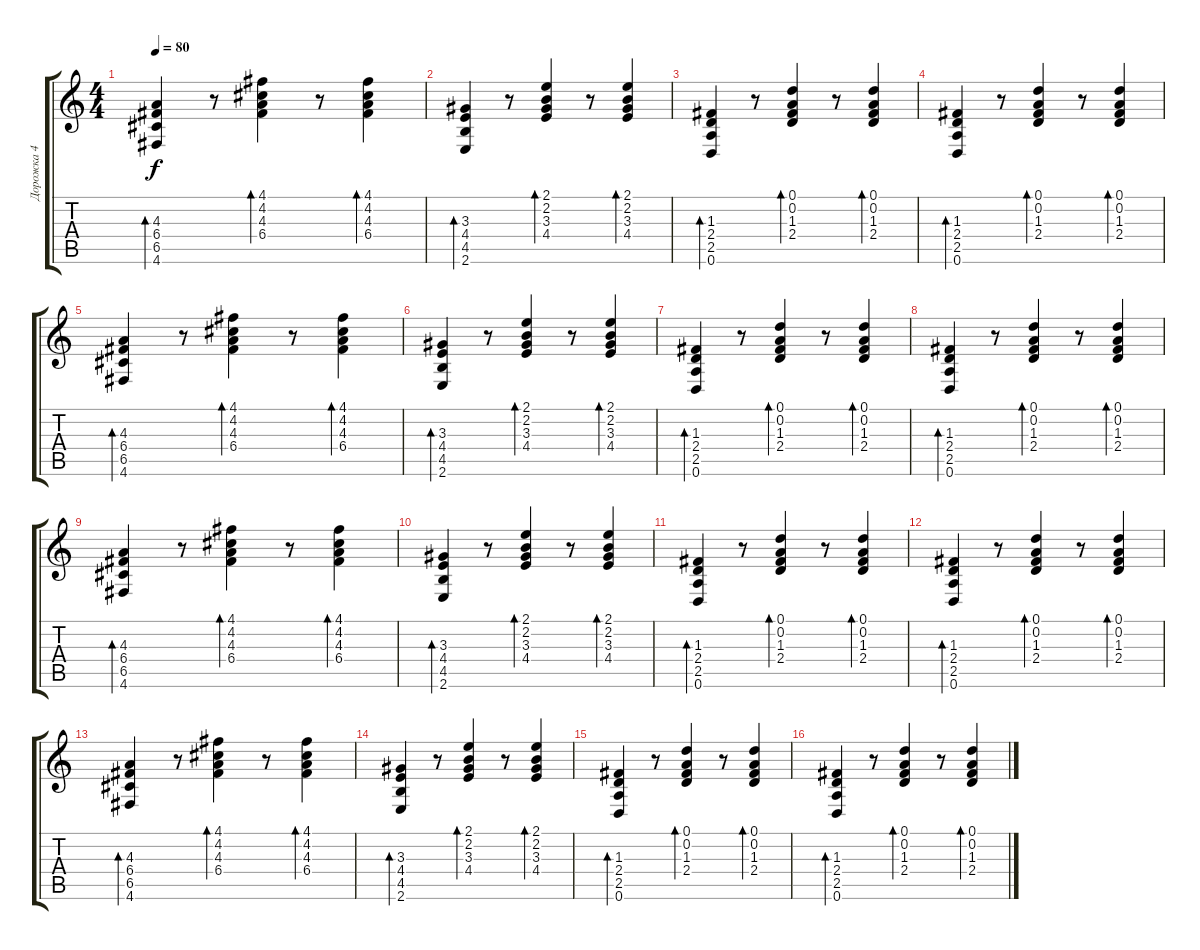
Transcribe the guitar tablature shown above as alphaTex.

\track ("Дорожка 4" "Дорожка 4") {instrument acousticguitarsteel}
\staff {score tabs}
\tuning (D4 A3 F3 C3 G2 D2) {hide}
\ts (4 4)
\tempo 80
\clef g2
\ks c
(4.3 6.4 6.5 4.6).4{bd 60 dy f} r.8 (4.1 4.2 4.3 6.4).4{bd 60} r.8 (4.1 4.2 4.3 6.4).4{bd 60} |
(3.3 4.4 4.5 2.6).4{bd 60} r.8 (2.1 2.2 3.3 4.4).4{bd 60} r.8 (2.1 2.2 3.3 4.4).4{bd 60} |
(1.3 2.4 2.5 0.6).4{bd 60} r.8 (0.1 0.2 1.3 2.4).4{bd 60} r.8 (0.1 0.2 1.3 2.4).4{bd 60} |
(1.3 2.4 2.5 0.6).4{bd 60} r.8 (0.1 0.2 1.3 2.4).4{bd 60} r.8 (0.1 0.2 1.3 2.4).4{bd 60} |
(4.3 6.4 6.5 4.6).4{bd 60} r.8 (4.1 4.2 4.3 6.4).4{bd 60} r.8 (4.1 4.2 4.3 6.4).4{bd 60} |
(3.3 4.4 4.5 2.6).4{bd 60} r.8 (2.1 2.2 3.3 4.4).4{bd 60} r.8 (2.1 2.2 3.3 4.4).4{bd 60} |
(1.3 2.4 2.5 0.6).4{bd 60} r.8 (0.1 0.2 1.3 2.4).4{bd 60} r.8 (0.1 0.2 1.3 2.4).4{bd 60} |
(1.3 2.4 2.5 0.6).4{bd 60} r.8 (0.1 0.2 1.3 2.4).4{bd 60} r.8 (0.1 0.2 1.3 2.4).4{bd 60} |
(4.3 6.4 6.5 4.6).4{bd 60} r.8 (4.1 4.2 4.3 6.4).4{bd 60} r.8 (4.1 4.2 4.3 6.4).4{bd 60} |
(3.3 4.4 4.5 2.6).4{bd 60} r.8 (2.1 2.2 3.3 4.4).4{bd 60} r.8 (2.1 2.2 3.3 4.4).4{bd 60} |
(1.3 2.4 2.5 0.6).4{bd 60} r.8 (0.1 0.2 1.3 2.4).4{bd 60} r.8 (0.1 0.2 1.3 2.4).4{bd 60} |
(1.3 2.4 2.5 0.6).4{bd 60} r.8 (0.1 0.2 1.3 2.4).4{bd 60} r.8 (0.1 0.2 1.3 2.4).4{bd 60} |
(4.3 6.4 6.5 4.6).4{bd 60} r.8 (4.1 4.2 4.3 6.4).4{bd 60} r.8 (4.1 4.2 4.3 6.4).4{bd 60} |
(3.3 4.4 4.5 2.6).4{bd 60} r.8 (2.1 2.2 3.3 4.4).4{bd 60} r.8 (2.1 2.2 3.3 4.4).4{bd 60} |
(1.3 2.4 2.5 0.6).4{bd 60} r.8 (0.1 0.2 1.3 2.4).4{bd 60} r.8 (0.1 0.2 1.3 2.4).4{bd 60} |
(1.3 2.4 2.5 0.6).4{bd 60} r.8 (0.1 0.2 1.3 2.4).4{bd 60} r.8 (0.1 0.2 1.3 2.4).4{bd 60}
